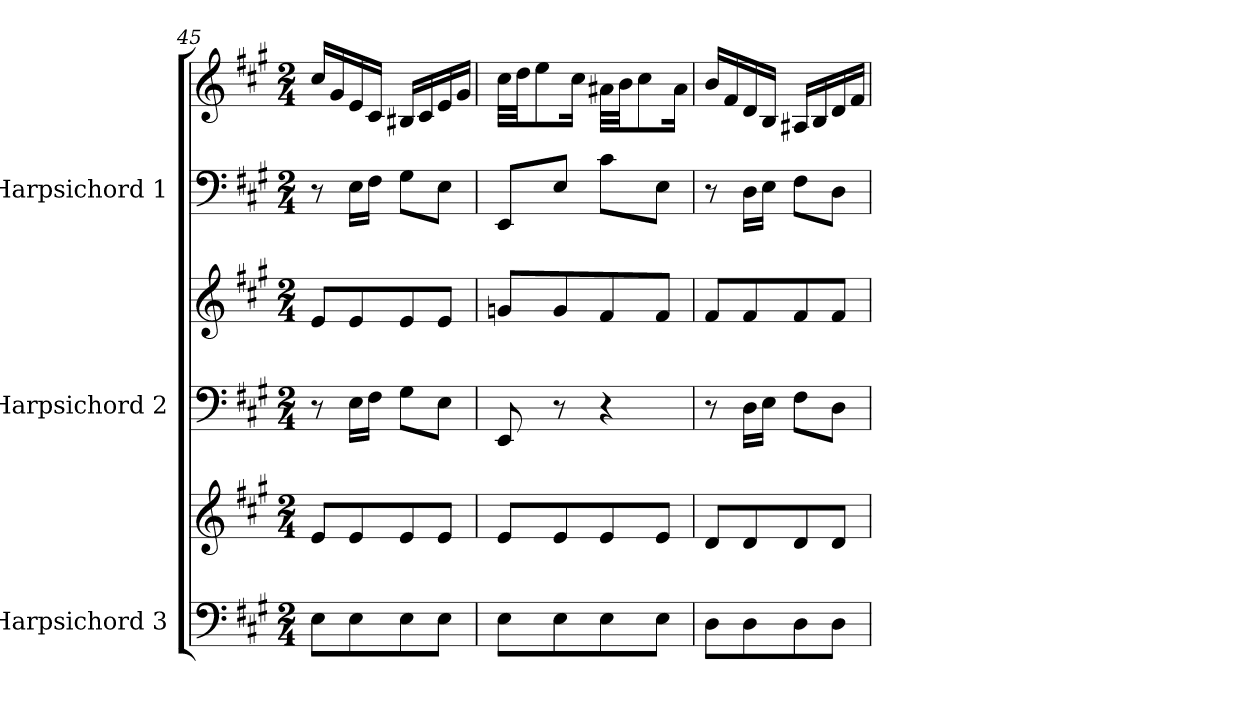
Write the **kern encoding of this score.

**kern	**kern	**kern	**kern	**kern	**kern
*part3	*part3	*part2	*part2	*part1	*part1
*staff6	*staff5	*staff4	*staff3	*staff2	*staff1
*I"Harpsichord 3	*	*I"Harpsichord 2	*	*I"Harpsichord 1	*
*I'Hp	*	*I'Hp	*	*I'Hp	*
*clefF4	*clefG2	*clefF4	*clefG2	*clefF4	*clefG2
*k[f#c#g#]	*k[f#c#g#]	*k[f#c#g#]	*k[f#c#g#]	*k[f#c#g#]	*k[f#c#g#]
*M2/4	*M2/4	*M2/4	*M2/4	*M2/4	*M2/4
=45	=45	=45	=45	=45	=45
8E\L	8e/L	8r	8e/L	8r	16cc#/LL
.	.	.	.	.	16g#/
8E\	8e/	16E\LL	8e/	16E\LL	16e/
.	.	16F#\JJ	.	16F#\JJ	16c#/JJ
8E\	8e/	8G#\L	8e/	8G#\L	16B#X/LL
.	.	.	.	.	16c#/
8E\J	8e/J	8E\J	8e/J	8E\J	16e/
.	.	.	.	.	16g#/JJ
=46	=46	=46	=46	=46	=46
8E\L	8e/L	8EE/	8gn/L	8EE/L	32cc#\LLL
.	.	.	.	.	32dd\JJ
.	.	.	.	.	8ee\
8E\	8e/	8r	8g/	8E/J	.
.	.	.	.	.	16cc#\Jk
8E\	8e/	4r	8f#/	8c#\L	32a#X\LLL
.	.	.	.	.	32b\JJ
.	.	.	.	.	8cc#\
8E\J	8e/J	.	8f#/J	8E\J	.
.	.	.	.	.	16a#\Jk
=47	=47	=47	=47	=47	=47
8D\L	8d/L	8r	8f#/L	8r	16b/LL
.	.	.	.	.	16f#/
8D\	8d/	16D\LL	8f#/	16D\LL	16d/
.	.	16E\JJ	.	16E\JJ	16B/JJ
8D\	8d/	8F#\L	8f#/	8F#\L	16A#X/LL
.	.	.	.	.	16B/
8D\J	8d/J	8D\J	8f#/J	8D\J	16d/
.	.	.	.	.	16f#/JJ
=	=	=	=	=	=
*-	*-	*-	*-	*-	*-
